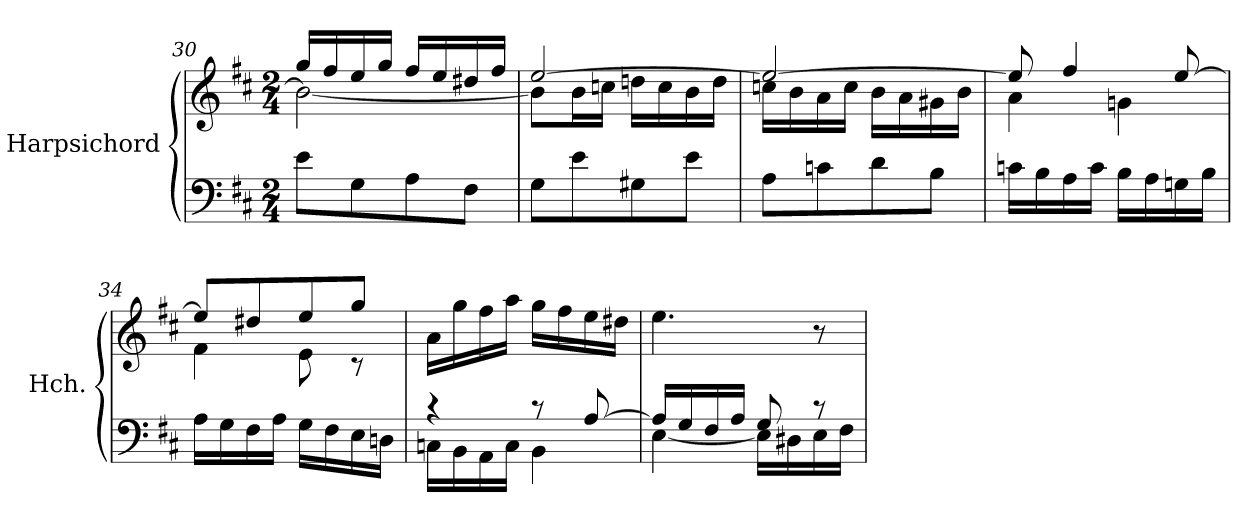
**kern	**kern
*part1	*part1
*staff2	*staff1
*I"Harpsichord	*
*I'Hch.	*
*clefF4	*clefG2
*k[f#c#]	*k[f#c#]
*M2/4	*M2/4
=30	=30
*	*^
8e\L	16gg/LL	2b\_
.	16ff#/	.
8G\	16ee/	.
.	16gg/JJ	.
8A\	16ff#/LL	.
.	16ee/	.
8F#\J	16dd#X/	.
.	16ff#/JJ	.
=31	=31	=31
8G\L	[2ee/	8b\L]
8e\	.	16b\L
.	.	16ccn\JJ
8G#X\	.	16ddn\LL
.	.	16cc\
8e\J	.	16b\
.	.	16dd\JJ
=32	=32	=32
8A\L	2ee/_	16ccn\LL
.	.	16b\
8cn\	.	16a\
.	.	16cc\JJ
8d\	.	16b\LL
.	.	16a\
8B\J	.	16g#X\
.	.	16b\JJ
=33	=33	=33
16cn\LL	8ee/]	4a\
16B\	.	.
16A\	4ff#/	.
16c\JJ	.	.
16B\LL	.	4gn\
16A\	.	.
16Gn\	[8ee/	.
16B\JJ	.	.
=34	=34	=34
16A\LL	8ee/L]	4f#\
16G\	.	.
16F#\	8dd#X/	.
16A\JJ	.	.
16G\LL	8ee/	8e\
16F#\	.	.
16E\	8gg/J	8r
16Dn\JJ	.	.
*	*v	*v
=35	=35
*^	*
4r	16Cn\LL	16a\LL
.	16BB\	16gg\
.	16AA\	16ff#\
.	16C\JJ	16aa\JJ
8r	4BB\	16gg\LL
.	.	16ff#\
[8A/	.	16ee\
.	.	16dd#X\JJ
=36	=36	=36
16A/LL]	[4E\	4.ee\
16G/	.	.
16F#/	.	.
16A/JJ	.	.
8G/	16E\LL]	.
.	16D#X\	.
8r	16E\	8r
.	16F#\JJ	.
*v	*v	*
=	=
*-	*-
